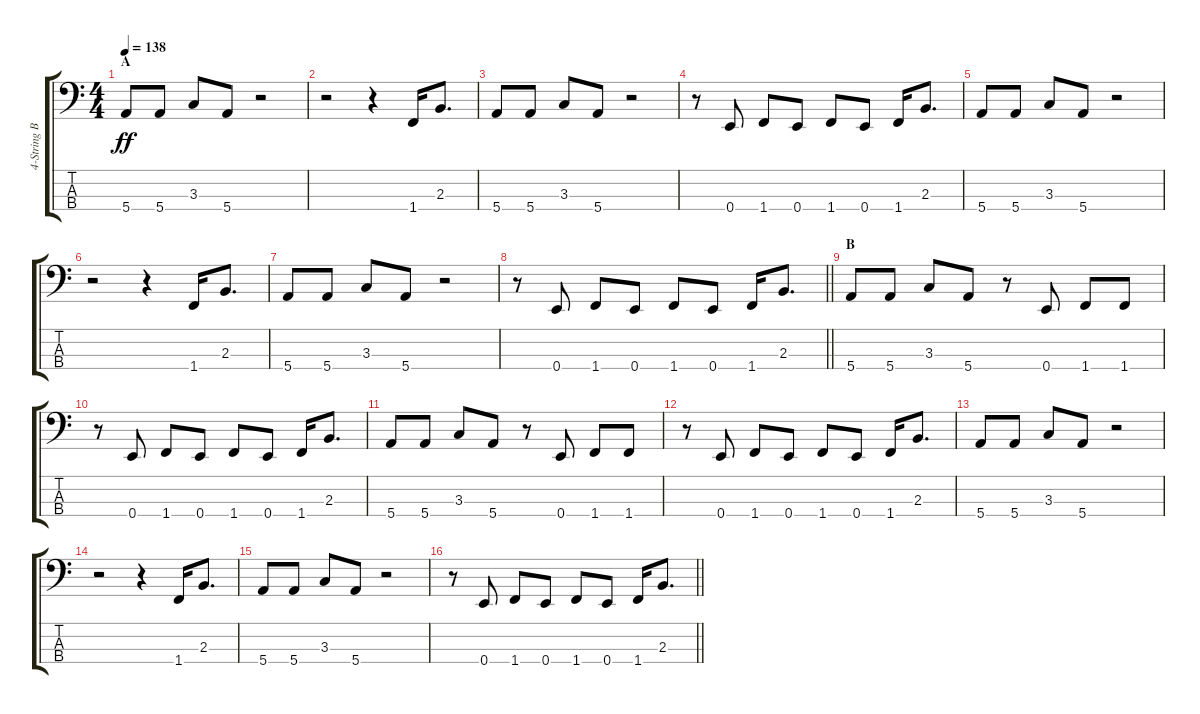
\track ("4-String Bass" "4-String B") {mute instrument electricbasspick}
\staff {score tabs}
\tuning (G2 D2 A1 E1) {hide}
\ts (4 4)
\section ("" "A")
\tempo 138
\clef f4
\ks c
5.4.8{dy ff} 5.4.8 3.3.8 5.4.8 r.2 |
r.2 r.4 1.4.16 2.3.8{d} |
5.4.8 5.4.8 3.3.8 5.4.8 r.2 |
r.8 0.4.8 1.4.8 0.4.8 1.4.8 0.4.8 1.4.16 2.3.8{d} |
5.4.8 5.4.8 3.3.8 5.4.8 r.2 |
r.2 r.4 1.4.16 2.3.8{d} |
5.4.8 5.4.8 3.3.8 5.4.8 r.2 |
\barLineRight lightlight
r.8 0.4.8 1.4.8 0.4.8 1.4.8 0.4.8 1.4.16 2.3.8{d} |
\section ("" "B")
5.4.8 5.4.8 3.3.8 5.4.8 r.8 0.4.8 1.4.8 1.4.8 |
r.8 0.4.8 1.4.8 0.4.8 1.4.8 0.4.8 1.4.16 2.3.8{d} |
5.4.8 5.4.8 3.3.8 5.4.8 r.8 0.4.8 1.4.8 1.4.8 |
r.8 0.4.8 1.4.8 0.4.8 1.4.8 0.4.8 1.4.16 2.3.8{d} |
5.4.8 5.4.8 3.3.8 5.4.8 r.2 |
r.2 r.4 1.4.16 2.3.8{d} |
5.4.8 5.4.8 3.3.8 5.4.8 r.2 |
\barLineRight lightlight
r.8 0.4.8 1.4.8 0.4.8 1.4.8 0.4.8 1.4.16 2.3.8{d}
